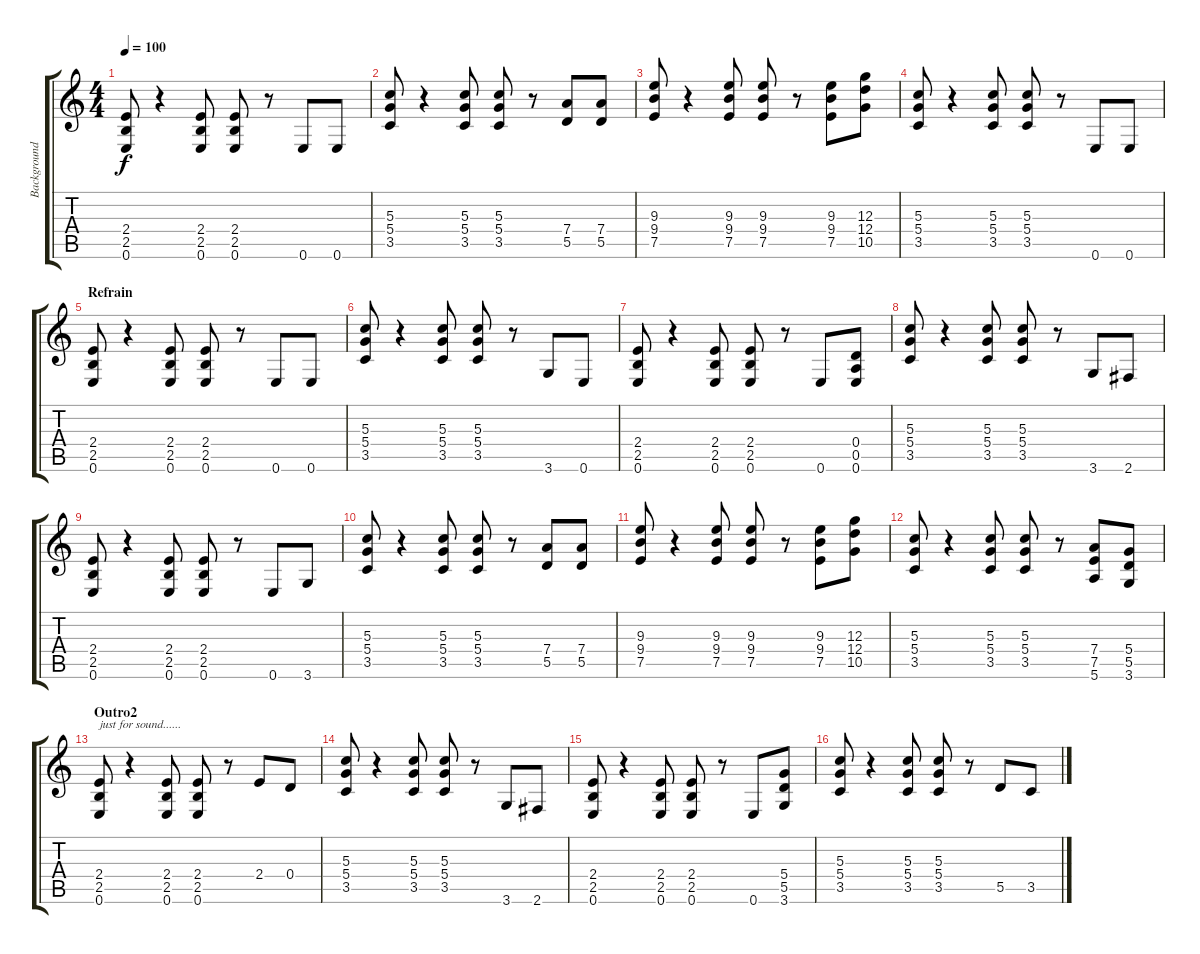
\track ("Background Guitar" "Background") {instrument acousticguitarsteel}
\staff {score tabs}
\tuning (E4 B3 G3 D3 A2 E2) {hide}
\ts (4 4)
\tempo 100
\clef g2
\ks c
(2.4 2.5 0.6).8{dy f} r.4 (2.4 2.5 0.6).8 (2.4 2.5 0.6).8 r.8 0.6.8 0.6.8 |
(5.3 5.4 3.5).8 r.4 (5.3 5.4 3.5).8 (5.3 5.4 3.5).8 r.8 (7.4 5.5).8 (7.4 5.5).8 |
(9.3 9.4 7.5).8 r.4 (9.3 9.4 7.5).8 (9.3 9.4 7.5).8 r.8 (9.3 9.4 7.5).8 (12.3 12.4 10.5).8 |
(5.3 5.4 3.5).8 r.4 (5.3 5.4 3.5).8 (5.3 5.4 3.5).8 r.8 0.6.8 0.6.8 |
\section ("" "Refrain")
(2.4 2.5 0.6).8 r.4 (2.4 2.5 0.6).8 (2.4 2.5 0.6).8 r.8 0.6.8 0.6.8 |
(5.3 5.4 3.5).8 r.4 (5.3 5.4 3.5).8 (5.3 5.4 3.5).8 r.8 3.6.8 0.6.8 |
(2.4 2.5 0.6).8 r.4 (2.4 2.5 0.6).8 (2.4 2.5 0.6).8 r.8 0.6.8 (0.4 0.5 0.6).8 |
(5.3 5.4 3.5).8 r.4 (5.3 5.4 3.5).8 (5.3 5.4 3.5).8 r.8 3.6.8 2.6.8 |
(2.4 2.5 0.6).8 r.4 (2.4 2.5 0.6).8 (2.4 2.5 0.6).8 r.8 0.6.8 3.6.8 |
(5.3 5.4 3.5).8 r.4 (5.3 5.4 3.5).8 (5.3 5.4 3.5).8 r.8 (7.4 5.5).8 (7.4 5.5).8 |
(9.3 9.4 7.5).8 r.4 (9.3 9.4 7.5).8 (9.3 9.4 7.5).8 r.8 (9.3 9.4 7.5).8 (12.3 12.4 10.5).8 |
(5.3 5.4 3.5).8 r.4 (5.3 5.4 3.5).8 (5.3 5.4 3.5).8 r.8 (7.4 7.5 5.6).8 (5.4 5.5 3.6).8 |
\section ("" "Outro2")
(2.4 2.5 0.6).8{txt "just for sound......"} r.4 (2.4 2.5 0.6).8 (2.4 2.5 0.6).8 r.8 2.4.8 0.4.8 |
(5.3 5.4 3.5).8 r.4 (5.3 5.4 3.5).8 (5.3 5.4 3.5).8 r.8 3.6.8 2.6.8 |
(2.4 2.5 0.6).8 r.4 (2.4 2.5 0.6).8 (2.4 2.5 0.6).8 r.8 0.6.8 (5.4 5.5 3.6).8 |
(5.3 5.4 3.5).8 r.4 (5.3 5.4 3.5).8 (5.3 5.4 3.5).8 r.8 5.5.8 3.5.8
